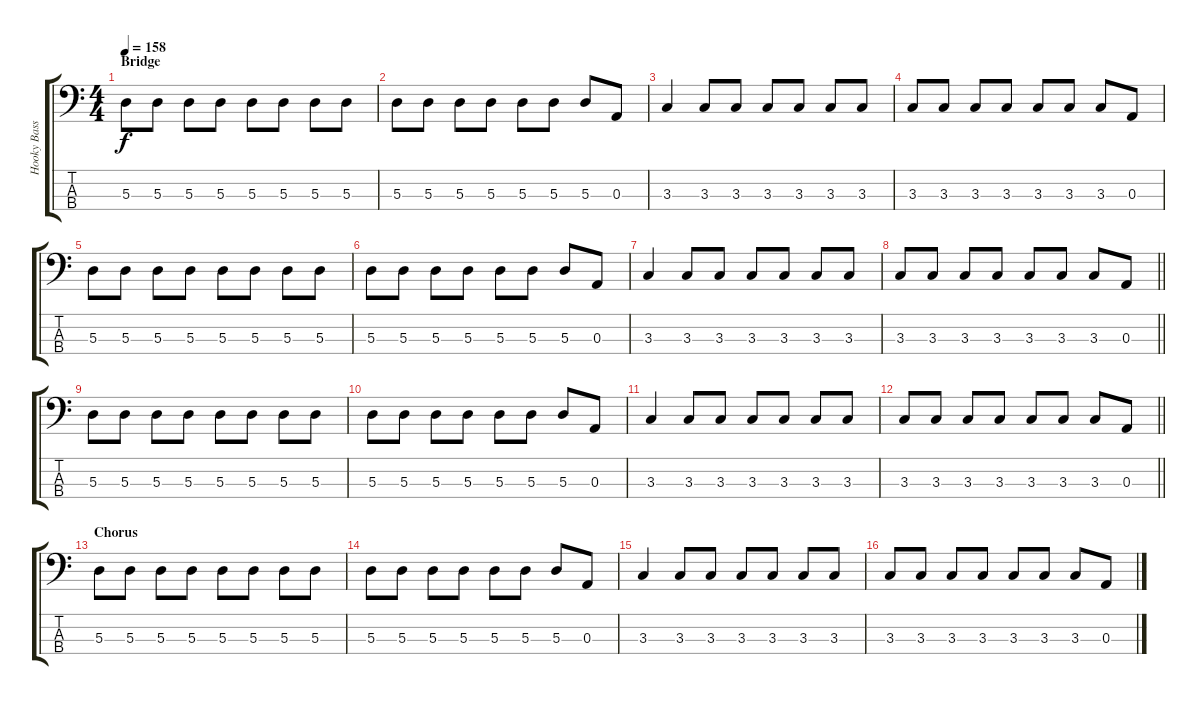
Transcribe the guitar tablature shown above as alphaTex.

\track ("Hooky Bass" "Hooky Bass") {instrument electricbasspick}
\staff {score tabs}
\tuning (G2 D2 A1 E1) {hide}
\ts (4 4)
\section ("" "Bridge")
\tempo 158
\clef f4
\ks c
5.3.8{dy f} 5.3.8 5.3.8 5.3.8 5.3.8 5.3.8 5.3.8 5.3.8 |
5.3.8 5.3.8 5.3.8 5.3.8 5.3.8 5.3.8 5.3.8 0.3.8 |
3.3.4 3.3.8 3.3.8 3.3.8 3.3.8 3.3.8 3.3.8 |
3.3.8 3.3.8 3.3.8 3.3.8 3.3.8 3.3.8 3.3.8 0.3.8 |
5.3.8 5.3.8 5.3.8 5.3.8 5.3.8 5.3.8 5.3.8 5.3.8 |
5.3.8 5.3.8 5.3.8 5.3.8 5.3.8 5.3.8 5.3.8 0.3.8 |
3.3.4 3.3.8 3.3.8 3.3.8 3.3.8 3.3.8 3.3.8 |
\barLineRight lightlight
3.3.8 3.3.8 3.3.8 3.3.8 3.3.8 3.3.8 3.3.8 0.3.8 |
5.3.8 5.3.8 5.3.8 5.3.8 5.3.8 5.3.8 5.3.8 5.3.8 |
5.3.8 5.3.8 5.3.8 5.3.8 5.3.8 5.3.8 5.3.8 0.3.8 |
3.3.4 3.3.8 3.3.8 3.3.8 3.3.8 3.3.8 3.3.8 |
\barLineRight lightlight
3.3.8 3.3.8 3.3.8 3.3.8 3.3.8 3.3.8 3.3.8 0.3.8 |
\section ("" "Chorus")
5.3.8 5.3.8 5.3.8 5.3.8 5.3.8 5.3.8 5.3.8 5.3.8 |
5.3.8 5.3.8 5.3.8 5.3.8 5.3.8 5.3.8 5.3.8 0.3.8 |
3.3.4 3.3.8 3.3.8 3.3.8 3.3.8 3.3.8 3.3.8 |
3.3.8 3.3.8 3.3.8 3.3.8 3.3.8 3.3.8 3.3.8 0.3.8
